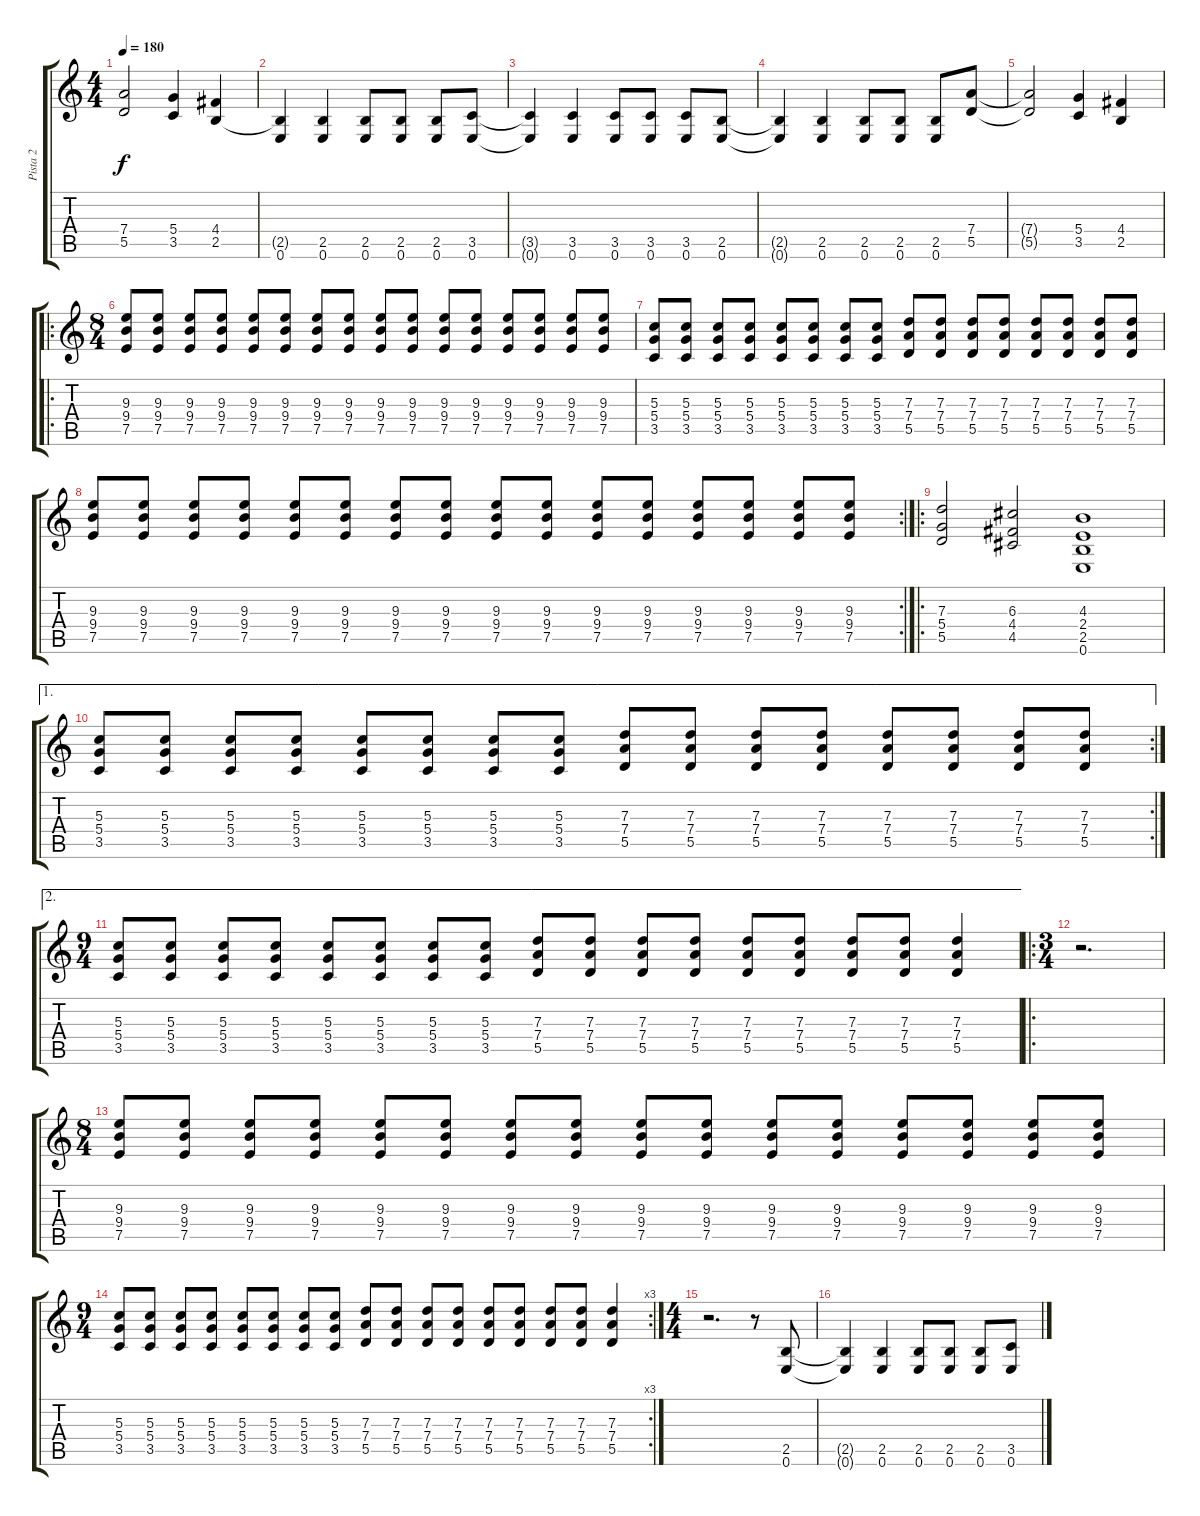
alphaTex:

\track ("Pista 2" "Pista 2") {instrument distortionguitar}
\staff {score tabs}
\tuning (E4 B3 G3 D3 A2 E2) {hide}
\ts (4 4)
\tempo 180
\clef g2
\ks c
(7.4{t} 5.5{t}).2{dy f} (5.4 3.5).4 (4.4 2.5).4 |
(2.5{t} 0.6{t}).4 (2.5 0.6).4 (2.5 0.6).8 (2.5 0.6).8 (2.5 0.6).8 (3.5 0.6).8 |
(3.5{t} 0.6{t}).4 (3.5 0.6).4 (3.5 0.6).8 (3.5 0.6).8 (3.5 0.6).8 (2.5 0.6).8 |
(2.5{t} 0.6{t}).4 (2.5 0.6).4 (2.5 0.6).8 (2.5 0.6).8 (2.5 0.6).8 (7.4 5.5).8 |
(7.4{t} 5.5{t}).2 (5.4 3.5).4 (4.4 2.5).4 |
\ro
\ts (8 4)
(9.3 9.4 7.5).8 (9.3 9.4 7.5).8 (9.3 9.4 7.5).8 (9.3 9.4 7.5).8 (9.3 9.4 7.5).8 (9.3 9.4 7.5).8 (9.3 9.4 7.5).8 (9.3 9.4 7.5).8 (9.3 9.4 7.5).8 (9.3 9.4 7.5).8 (9.3 9.4 7.5).8 (9.3 9.4 7.5).8 (9.3 9.4 7.5).8 (9.3 9.4 7.5).8 (9.3 9.4 7.5).8 (9.3 9.4 7.5).8 |
(5.3 5.4 3.5).8 (5.3 5.4 3.5).8 (5.3 5.4 3.5).8 (5.3 5.4 3.5).8 (5.3 5.4 3.5).8 (5.3 5.4 3.5).8 (5.3 5.4 3.5).8 (5.3 5.4 3.5).8 (7.3 7.4 5.5).8 (7.3 7.4 5.5).8 (7.3 7.4 5.5).8 (7.3 7.4 5.5).8 (7.3 7.4 5.5).8 (7.3 7.4 5.5).8 (7.3 7.4 5.5).8 (7.3 7.4 5.5).8 |
\rc 2
(9.3 9.4 7.5).8 (9.3 9.4 7.5).8 (9.3 9.4 7.5).8 (9.3 9.4 7.5).8 (9.3 9.4 7.5).8 (9.3 9.4 7.5).8 (9.3 9.4 7.5).8 (9.3 9.4 7.5).8 (9.3 9.4 7.5).8 (9.3 9.4 7.5).8 (9.3 9.4 7.5).8 (9.3 9.4 7.5).8 (9.3 9.4 7.5).8 (9.3 9.4 7.5).8 (9.3 9.4 7.5).8 (9.3 9.4 7.5).8 |
\ro
(7.3 5.4 5.5).2 (6.3 4.4 4.5).2 (4.3 2.4 2.5 0.6).1 |
\ae 1
\rc 2
(5.3 5.4 3.5).8 (5.3 5.4 3.5).8 (5.3 5.4 3.5).8 (5.3 5.4 3.5).8 (5.3 5.4 3.5).8 (5.3 5.4 3.5).8 (5.3 5.4 3.5).8 (5.3 5.4 3.5).8 (7.3 7.4 5.5).8 (7.3 7.4 5.5).8 (7.3 7.4 5.5).8 (7.3 7.4 5.5).8 (7.3 7.4 5.5).8 (7.3 7.4 5.5).8 (7.3 7.4 5.5).8 (7.3 7.4 5.5).8 |
\ae 2
\ts (9 4)
(5.3 5.4 3.5).8 (5.3 5.4 3.5).8 (5.3 5.4 3.5).8 (5.3 5.4 3.5).8 (5.3 5.4 3.5).8 (5.3 5.4 3.5).8 (5.3 5.4 3.5).8 (5.3 5.4 3.5).8 (7.3 7.4 5.5).8 (7.3 7.4 5.5).8 (7.3 7.4 5.5).8 (7.3 7.4 5.5).8 (7.3 7.4 5.5).8 (7.3 7.4 5.5).8 (7.3 7.4 5.5).8 (7.3 7.4 5.5).8 (7.3 7.4 5.5).4 |
\ro
\ts (3 4)
r.2{d} |
\ts (8 4)
(9.3 9.4 7.5).8 (9.3 9.4 7.5).8 (9.3 9.4 7.5).8 (9.3 9.4 7.5).8 (9.3 9.4 7.5).8 (9.3 9.4 7.5).8 (9.3 9.4 7.5).8 (9.3 9.4 7.5).8 (9.3 9.4 7.5).8 (9.3 9.4 7.5).8 (9.3 9.4 7.5).8 (9.3 9.4 7.5).8 (9.3 9.4 7.5).8 (9.3 9.4 7.5).8 (9.3 9.4 7.5).8 (9.3 9.4 7.5).8 |
\rc 3
\ts (9 4)
(5.3 5.4 3.5).8 (5.3 5.4 3.5).8 (5.3 5.4 3.5).8 (5.3 5.4 3.5).8 (5.3 5.4 3.5).8 (5.3 5.4 3.5).8 (5.3 5.4 3.5).8 (5.3 5.4 3.5).8 (7.3 7.4 5.5).8 (7.3 7.4 5.5).8 (7.3 7.4 5.5).8 (7.3 7.4 5.5).8 (7.3 7.4 5.5).8 (7.3 7.4 5.5).8 (7.3 7.4 5.5).8 (7.3 7.4 5.5).8 (7.3 7.4 5.5).4 |
\ts (4 4)
r.2{d} r.8 (2.5 0.6).8 |
(2.5{t} 0.6{t}).4 (2.5 0.6).4 (2.5 0.6).8 (2.5 0.6).8 (2.5 0.6).8 (3.5 0.6).8
